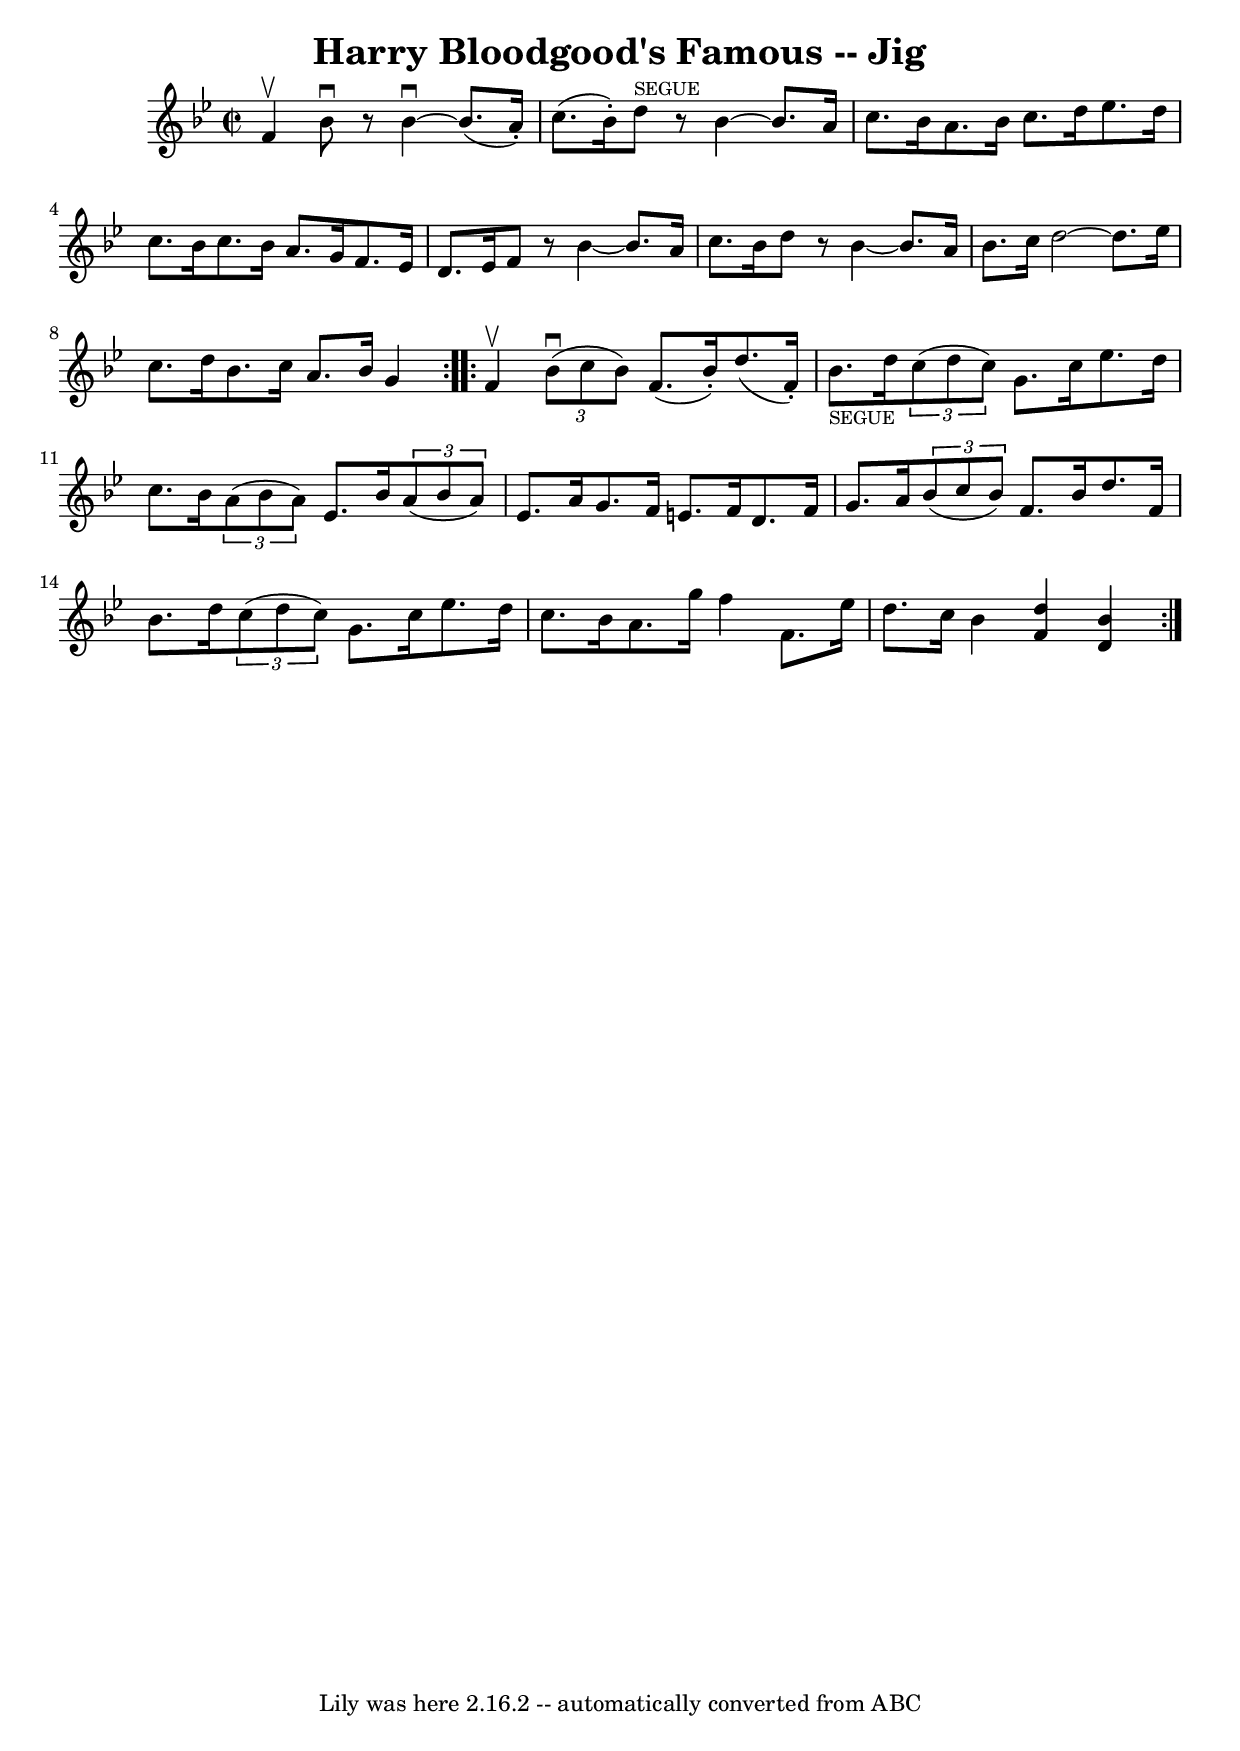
\version "2.7.40"
\include "Mammoth.ily"
\header {
	book = "Ryan's Mammoth Collection"
	crossRefNumber = "1"
	footnotes = "\\\\118 665"
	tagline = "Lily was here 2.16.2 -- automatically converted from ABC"
	title = "Harry Bloodgood's Famous -- Jig"
}
voicedefault =  {
\set Score.defaultBarType = "empty"

\repeat volta 2 {
\override Staff.TimeSignature #'style = #'C
 \time 2/2 \key bes \major f'4^\upbow |
 bes'8^\downbow   r8 
bes'4^\downbow  ~ bes'8. (a'16 -.) c''8. (bes'16 -.)   |
 
 d''8^\segue   r8 bes'4   ~ bes'8. a'16 c''8. bes'16    
|
 a'8. bes'16 c''8. d''16 ees''8. d''16 c''8.    
bes'16    |
 c''8. bes'16 a'8. g'16 f'8. ees'16    
d'8. ees'16    |
 f'8    r8 bes'4   ~ bes'8. a'16 c''8.   
 bes'16    |
 d''8    r8 bes'4   ~ bes'8. a'16 bes'8. c''16 
   |
 d''2   ~ d''8. ees''16 c''8. d''16    |
   
bes'8. c''16 a'8. bes'16 g'4  }     \repeat volta 2 { f'4^\upbow 
|
     \times 2/3 { bes'8^\downbow(c''8 bes'8) } f'8. (
bes'16 -.) d''8. (f'16 -.) bes'8._\segue d''16    |
   
\times 2/3 { c''8 (d''8 c''8) } g'8. c''16 ees''8. d''16  
 c''8. bes'16    |
     \times 2/3 { a'8 (bes'8 a'8) }   
ees'8. bes'16    \times 2/3 { a'8 (bes'8 a'8) } ees'8. a'16  
  |
 g'8. f'16 e'8. f'16 d'8. f'16 g'8. a'16    
|
     \times 2/3 { bes'8 (c''8 bes'8) } f'8. bes'16    
d''8. f'16 bes'8. d''16    |
   \times 2/3 { c''8 (d''8    
c''8) } g'8. c''16 ees''8. d''16 c''8. bes'16    |
   
 a'8. g''16 f''4 f'8. ees''16 d''8. c''16    |
   
bes'4  << f'4 d''4   >> << d'4 bes'4   >> }   
}

\score{
    <<

	\context Staff="default"
	{
	    \voicedefault 
	}

    >>
	\layout {
	}
	\midi {}
}
